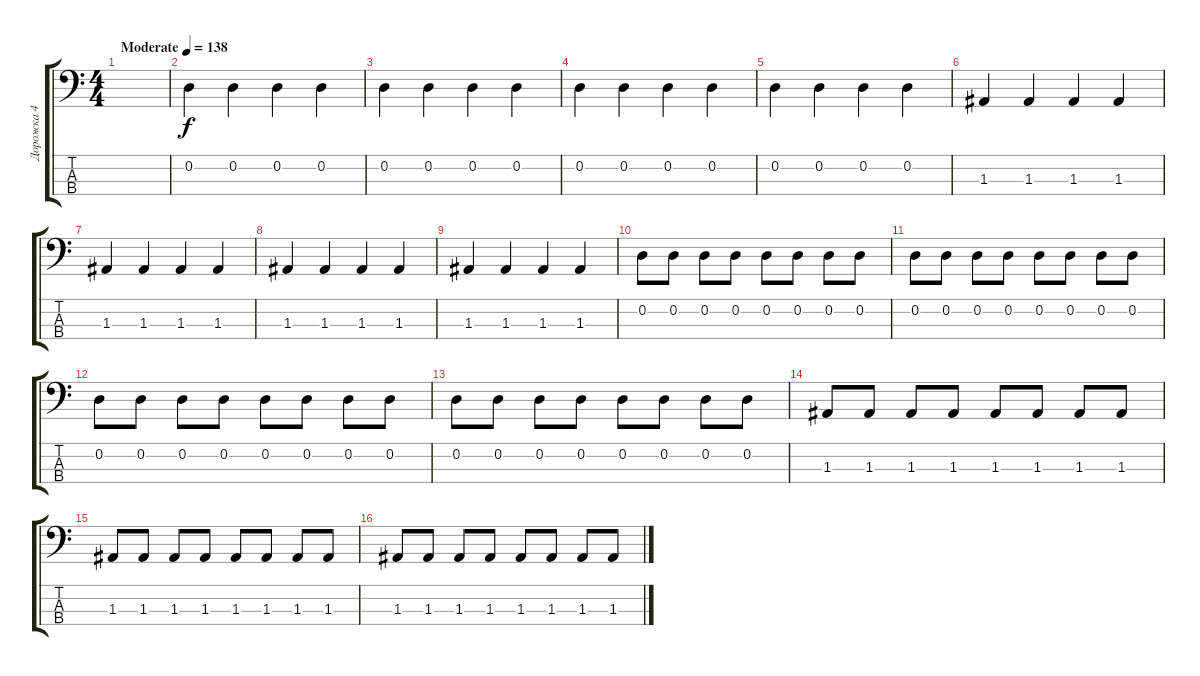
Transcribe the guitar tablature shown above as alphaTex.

\track ("Дорожка 4" "Дорожка 4") {instrument electricbassfinger}
\staff {score tabs}
\tuning (G2 D2 A1 E1) {hide}
\ts (4 4)
\tempo (138 "Moderate")
\clef f4
\ks c
|
0.2.4 0.2.4 0.2.4 0.2.4 |
0.2.4 0.2.4 0.2.4 0.2.4 |
0.2.4 0.2.4 0.2.4 0.2.4 |
0.2.4 0.2.4 0.2.4 0.2.4 |
1.3.4 1.3.4 1.3.4 1.3.4 |
1.3.4 1.3.4 1.3.4 1.3.4 |
1.3.4 1.3.4 1.3.4 1.3.4 |
1.3.4 1.3.4 1.3.4 1.3.4 |
0.2.8 0.2.8 0.2.8 0.2.8 0.2.8 0.2.8 0.2.8 0.2.8 |
0.2.8 0.2.8 0.2.8 0.2.8 0.2.8 0.2.8 0.2.8 0.2.8 |
0.2.8 0.2.8 0.2.8 0.2.8 0.2.8 0.2.8 0.2.8 0.2.8 |
0.2.8 0.2.8 0.2.8 0.2.8 0.2.8 0.2.8 0.2.8 0.2.8 |
1.3.8 1.3.8 1.3.8 1.3.8 1.3.8 1.3.8 1.3.8 1.3.8 |
1.3.8 1.3.8 1.3.8 1.3.8 1.3.8 1.3.8 1.3.8 1.3.8 |
1.3.8 1.3.8 1.3.8 1.3.8 1.3.8 1.3.8 1.3.8 1.3.8
